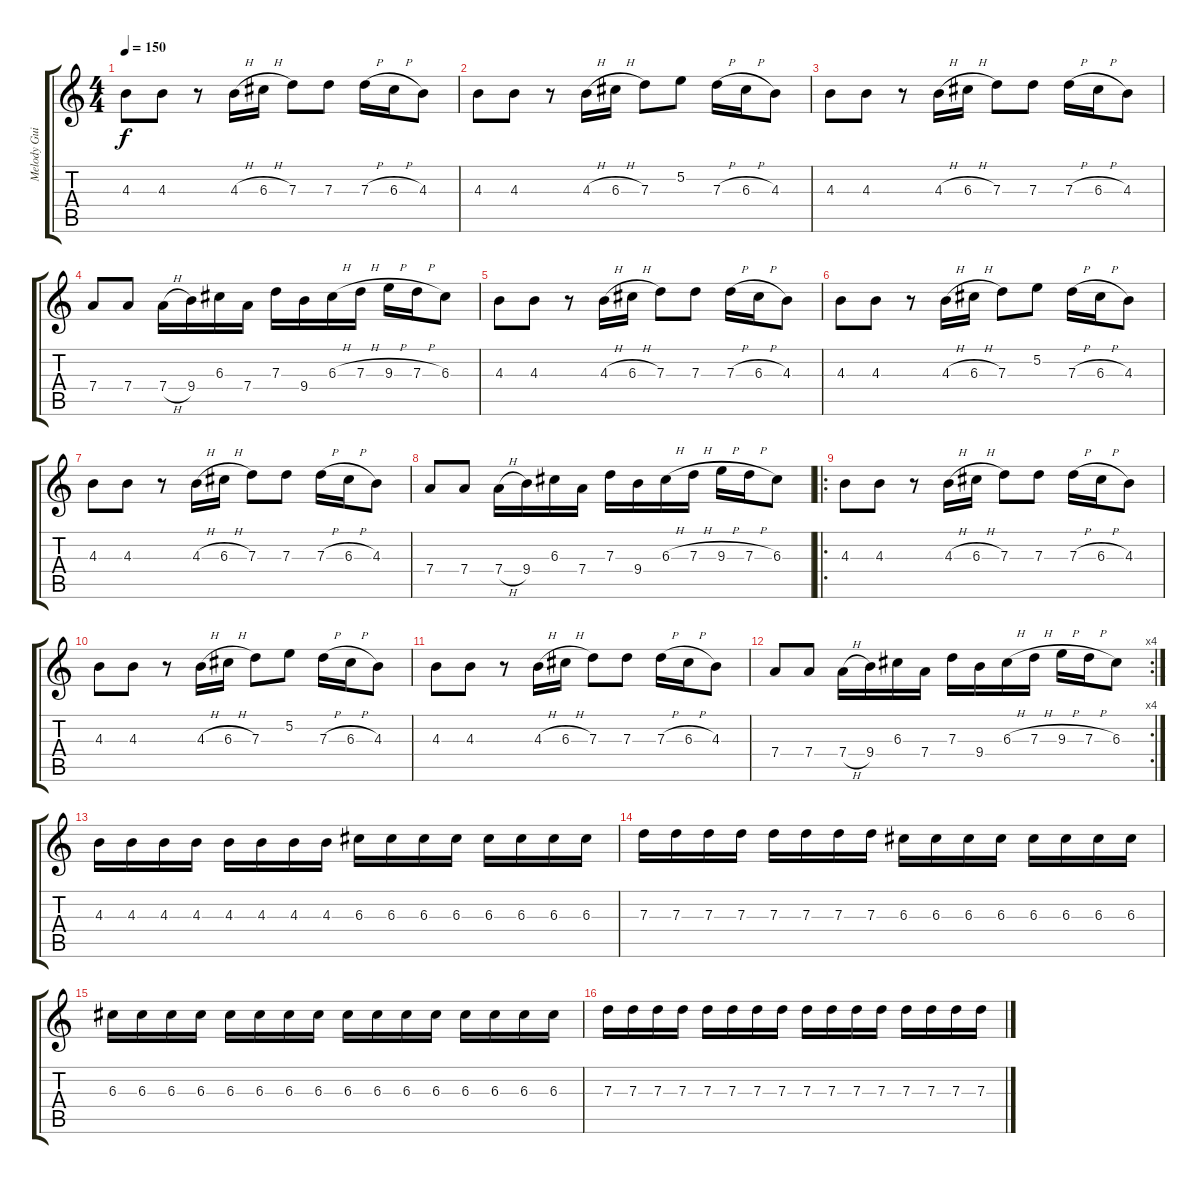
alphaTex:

\track ("Melody Guitar" "Melody Gui") {instrument distortionguitar}
\staff {score tabs}
\tuning (E4 B3 G3 D3 A2 E2) {hide}
\ts (4 4)
\tempo 150
\clef g2
\ks c
4.3.8{dy f instrument distortionguitar} 4.3.8 r.8 4.3{h}.16 6.3{h}.16 7.3.8 7.3.8 7.3{h}.16 6.3{h}.16 4.3.8 |
4.3.8 4.3.8 r.8 4.3{h}.16 6.3{h}.16 7.3.8 5.2.8 7.3{h}.16 6.3{h}.16 4.3.8 |
4.3.8 4.3.8 r.8 4.3{h}.16 6.3{h}.16 7.3.8 7.3.8 7.3{h}.16 6.3{h}.16 4.3.8 |
7.4.8 7.4.8 7.4{h}.16 9.4.16 6.3.16 7.4.16 7.3.16 9.4.16 6.3{h}.16 7.3{h}.16 9.3{h}.16 7.3{h}.16 6.3.8 |
4.3.8 4.3.8 r.8 4.3{h}.16 6.3{h}.16 7.3.8 7.3.8 7.3{h}.16 6.3{h}.16 4.3.8 |
4.3.8 4.3.8 r.8 4.3{h}.16 6.3{h}.16 7.3.8 5.2.8 7.3{h}.16 6.3{h}.16 4.3.8 |
4.3.8 4.3.8 r.8 4.3{h}.16 6.3{h}.16 7.3.8 7.3.8 7.3{h}.16 6.3{h}.16 4.3.8 |
7.4.8 7.4.8 7.4{h}.16 9.4.16 6.3.16 7.4.16 7.3.16 9.4.16 6.3{h}.16 7.3{h}.16 9.3{h}.16 7.3{h}.16 6.3.8 |
\ro
4.3.8 4.3.8 r.8 4.3{h}.16 6.3{h}.16 7.3.8 7.3.8 7.3{h}.16 6.3{h}.16 4.3.8 |
4.3.8 4.3.8 r.8 4.3{h}.16 6.3{h}.16 7.3.8 5.2.8 7.3{h}.16 6.3{h}.16 4.3.8 |
4.3.8 4.3.8 r.8 4.3{h}.16 6.3{h}.16 7.3.8 7.3.8 7.3{h}.16 6.3{h}.16 4.3.8 |
\rc 4
7.4.8 7.4.8 7.4{h}.16 9.4.16 6.3.16 7.4.16 7.3.16 9.4.16 6.3{h}.16 7.3{h}.16 9.3{h}.16 7.3{h}.16 6.3.8 |
4.3.16{volume 14} 4.3.16 4.3.16 4.3.16 4.3.16 4.3.16 4.3.16 4.3.16 6.3.16 6.3.16 6.3.16 6.3.16 6.3.16 6.3.16 6.3.16 6.3.16 |
7.3.16 7.3.16 7.3.16 7.3.16 7.3.16 7.3.16 7.3.16 7.3.16 6.3.16 6.3.16 6.3.16 6.3.16 6.3.16 6.3.16 6.3.16 6.3.16 |
6.3.16 6.3.16 6.3.16 6.3.16 6.3.16 6.3.16 6.3.16 6.3.16 6.3.16 6.3.16 6.3.16 6.3.16 6.3.16 6.3.16 6.3.16 6.3.16 |
7.3.16 7.3.16 7.3.16 7.3.16 7.3.16 7.3.16 7.3.16 7.3.16 7.3.16 7.3.16 7.3.16 7.3.16 7.3.16 7.3.16 7.3.16 7.3.16
